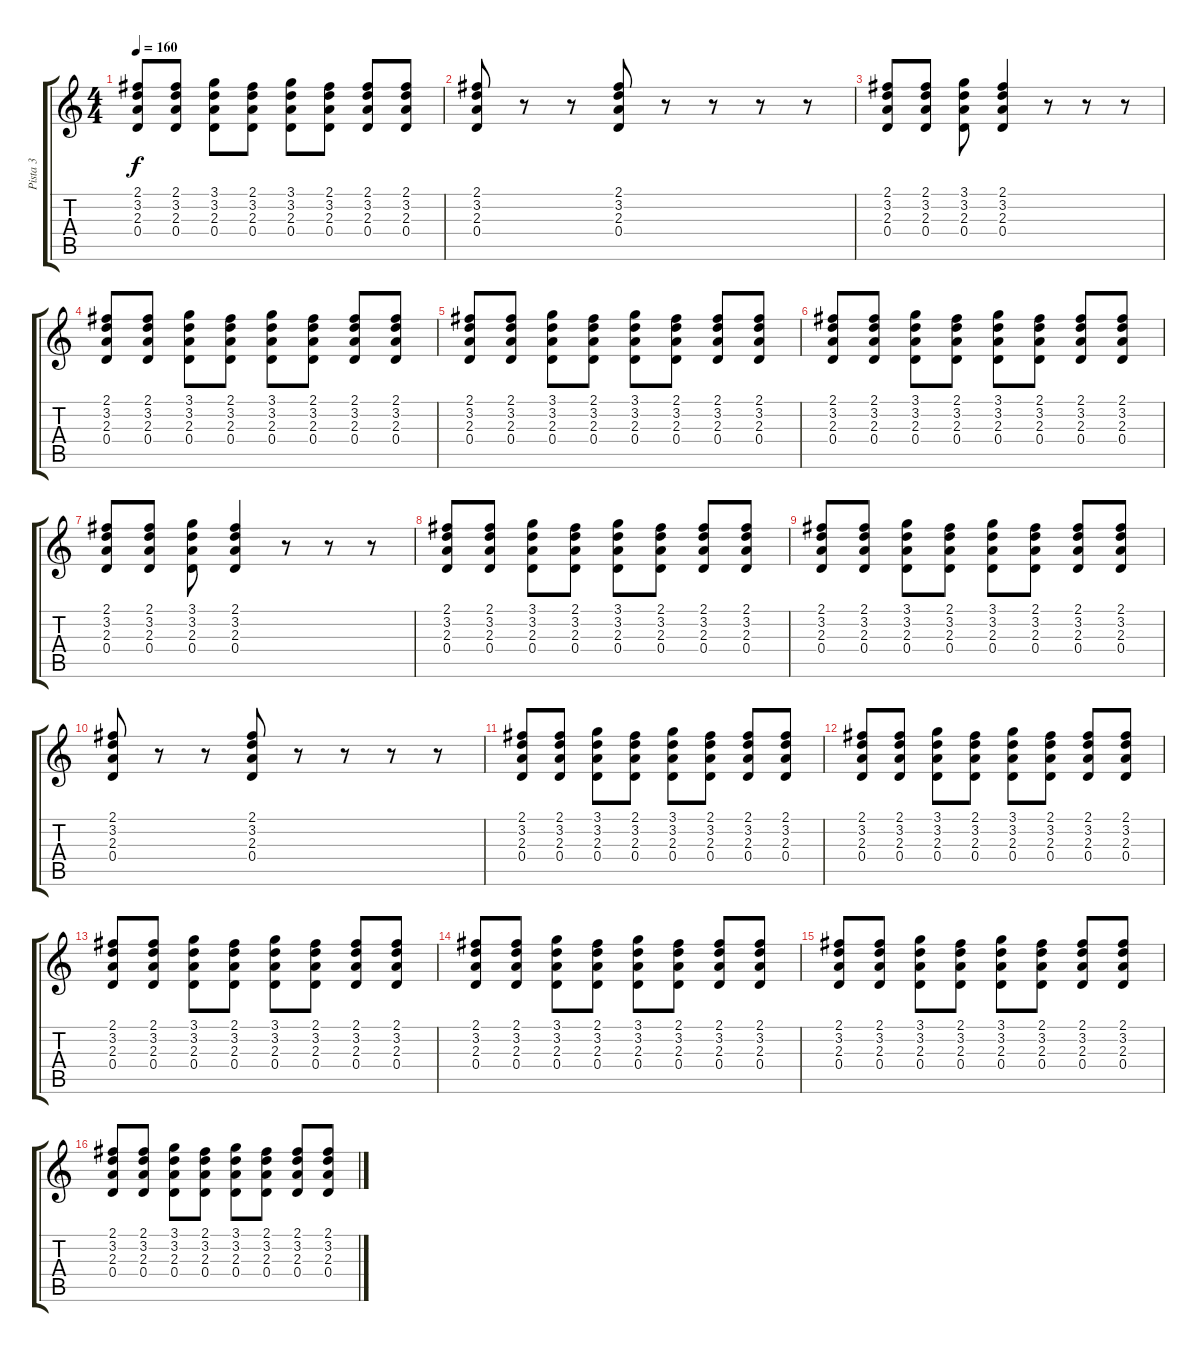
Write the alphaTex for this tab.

\track ("Pista 3" "Pista 3") {instrument overdrivenguitar}
\staff {score tabs}
\tuning (E4 B3 G3 D3 A2 E2) {hide}
\ts (4 4)
\tempo 160
\clef g2
\ks c
(2.1 3.2 2.3 0.4).8{dy f} (2.1 3.2 2.3 0.4).8 (3.1 3.2 2.3 0.4).8 (2.1 3.2 2.3 0.4).8 (3.1 3.2 2.3 0.4).8 (2.1 3.2 2.3 0.4).8 (2.1 3.2 2.3 0.4).8 (2.1 3.2 2.3 0.4).8 |
(2.1 3.2 2.3 0.4).8 r.8 r.8 (2.1 3.2 2.3 0.4).8 r.8 r.8 r.8 r.8 |
(2.1 3.2 2.3 0.4).8 (2.1 3.2 2.3 0.4).8 (3.1 3.2 2.3 0.4).8 (2.1 3.2 2.3 0.4).4 r.8 r.8 r.8 |
(2.1 3.2 2.3 0.4).8 (2.1 3.2 2.3 0.4).8 (3.1 3.2 2.3 0.4).8 (2.1 3.2 2.3 0.4).8 (3.1 3.2 2.3 0.4).8 (2.1 3.2 2.3 0.4).8 (2.1 3.2 2.3 0.4).8 (2.1 3.2 2.3 0.4).8 |
(2.1 3.2 2.3 0.4).8 (2.1 3.2 2.3 0.4).8 (3.1 3.2 2.3 0.4).8 (2.1 3.2 2.3 0.4).8 (3.1 3.2 2.3 0.4).8 (2.1 3.2 2.3 0.4).8 (2.1 3.2 2.3 0.4).8 (2.1 3.2 2.3 0.4).8 |
(2.1 3.2 2.3 0.4).8 (2.1 3.2 2.3 0.4).8 (3.1 3.2 2.3 0.4).8 (2.1 3.2 2.3 0.4).8 (3.1 3.2 2.3 0.4).8 (2.1 3.2 2.3 0.4).8 (2.1 3.2 2.3 0.4).8 (2.1 3.2 2.3 0.4).8 |
(2.1 3.2 2.3 0.4).8 (2.1 3.2 2.3 0.4).8 (3.1 3.2 2.3 0.4).8 (2.1 3.2 2.3 0.4).4 r.8 r.8 r.8 |
(2.1 3.2 2.3 0.4).8 (2.1 3.2 2.3 0.4).8 (3.1 3.2 2.3 0.4).8 (2.1 3.2 2.3 0.4).8 (3.1 3.2 2.3 0.4).8 (2.1 3.2 2.3 0.4).8 (2.1 3.2 2.3 0.4).8 (2.1 3.2 2.3 0.4).8 |
(2.1 3.2 2.3 0.4).8 (2.1 3.2 2.3 0.4).8 (3.1 3.2 2.3 0.4).8 (2.1 3.2 2.3 0.4).8 (3.1 3.2 2.3 0.4).8 (2.1 3.2 2.3 0.4).8 (2.1 3.2 2.3 0.4).8 (2.1 3.2 2.3 0.4).8 |
(2.1 3.2 2.3 0.4).8 r.8 r.8 (2.1 3.2 2.3 0.4).8 r.8 r.8 r.8 r.8 |
(2.1 3.2 2.3 0.4).8 (2.1 3.2 2.3 0.4).8 (3.1 3.2 2.3 0.4).8 (2.1 3.2 2.3 0.4).8 (3.1 3.2 2.3 0.4).8 (2.1 3.2 2.3 0.4).8 (2.1 3.2 2.3 0.4).8 (2.1 3.2 2.3 0.4).8 |
(2.1 3.2 2.3 0.4).8 (2.1 3.2 2.3 0.4).8 (3.1 3.2 2.3 0.4).8 (2.1 3.2 2.3 0.4).8 (3.1 3.2 2.3 0.4).8 (2.1 3.2 2.3 0.4).8 (2.1 3.2 2.3 0.4).8 (2.1 3.2 2.3 0.4).8 |
(2.1 3.2 2.3 0.4).8 (2.1 3.2 2.3 0.4).8 (3.1 3.2 2.3 0.4).8 (2.1 3.2 2.3 0.4).8 (3.1 3.2 2.3 0.4).8 (2.1 3.2 2.3 0.4).8 (2.1 3.2 2.3 0.4).8 (2.1 3.2 2.3 0.4).8 |
(2.1 3.2 2.3 0.4).8 (2.1 3.2 2.3 0.4).8 (3.1 3.2 2.3 0.4).8 (2.1 3.2 2.3 0.4).8 (3.1 3.2 2.3 0.4).8 (2.1 3.2 2.3 0.4).8 (2.1 3.2 2.3 0.4).8 (2.1 3.2 2.3 0.4).8 |
(2.1 3.2 2.3 0.4).8 (2.1 3.2 2.3 0.4).8 (3.1 3.2 2.3 0.4).8 (2.1 3.2 2.3 0.4).8 (3.1 3.2 2.3 0.4).8 (2.1 3.2 2.3 0.4).8 (2.1 3.2 2.3 0.4).8 (2.1 3.2 2.3 0.4).8 |
(2.1 3.2 2.3 0.4).8{volume 0} (2.1 3.2 2.3 0.4).8 (3.1 3.2 2.3 0.4).8 (2.1 3.2 2.3 0.4).8 (3.1 3.2 2.3 0.4).8 (2.1 3.2 2.3 0.4).8 (2.1 3.2 2.3 0.4).8 (2.1 3.2 2.3 0.4).8
